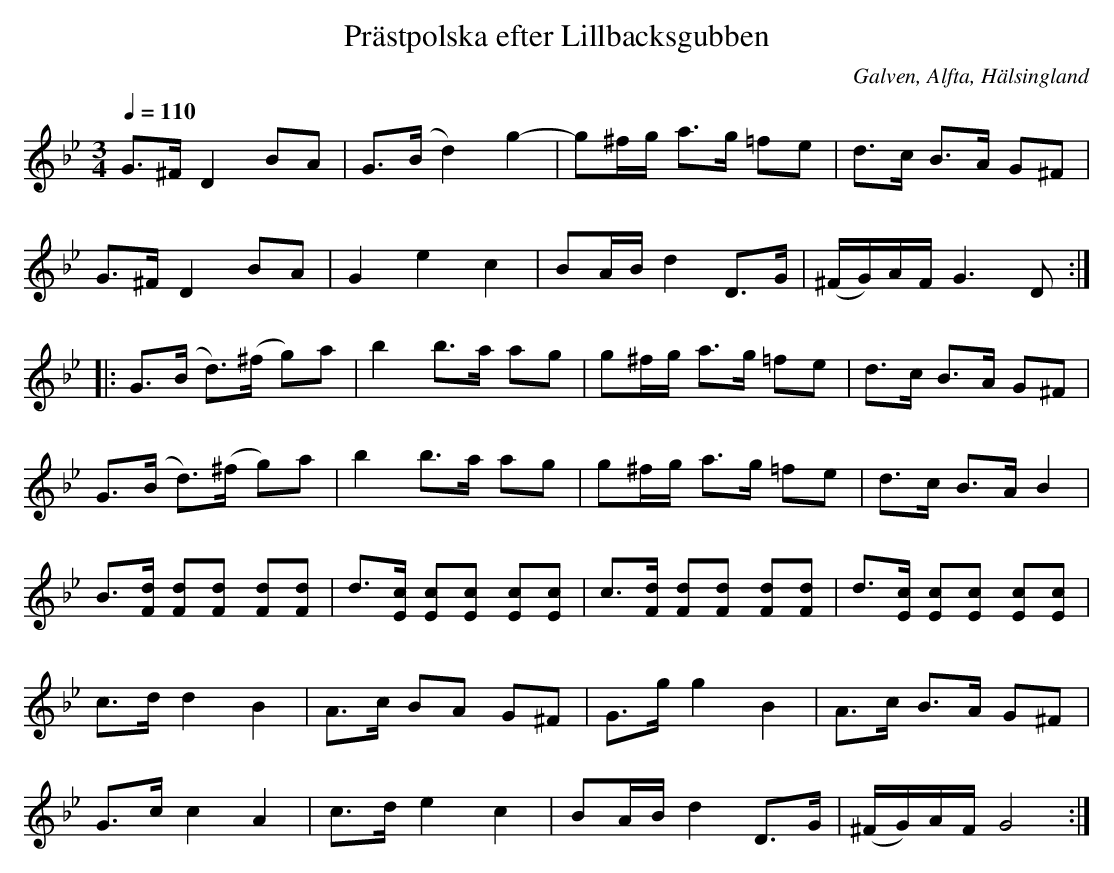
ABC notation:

X:1
T:Prästpolska efter Lillbacksgubben
O:Galven, Alfta, Hälsingland
M:3/4
L:1/8
Q:1/4=110
K:Gm
G>^F   D2       BA         | G>(B   d2)      g2-       | g^f/g/ a>g =fe | d>c         B>A G^F  |
G>^F   D2       BA         | G2     e2       c2           | BA/B/  d2 D>G  | (^F/G/)A/F/ G3 D  ::
|: G>(B   d>)(^f   g)a        | b2     b>a      ag         | g^f/g/ a>g =fe | d>c         B>A G^F  |
G>(B   d>)(^f   g)a        | b2     b>a      ag         | g^f/g/ a>g =fe | d>c         B>A B2   |
B>[Fd] [Fd][Fd] [Fd][Fd] | d>[Ec] [Ec][Ec] [Ec][Ec] | \
c>[Fd] [Fd][Fd] [Fd][Fd] | d>[Ec] [Ec][Ec] [Ec][Ec] |
c>d    d2       B2           | A>c    BA       G^F       | G>g    g2 B2     | A>c         B>A G^F  |
G>c    c2       A2           | c>d    e2       c2        | BA/B/  d2 D>G   | (^F/G/)A/F/ G4      :|]
